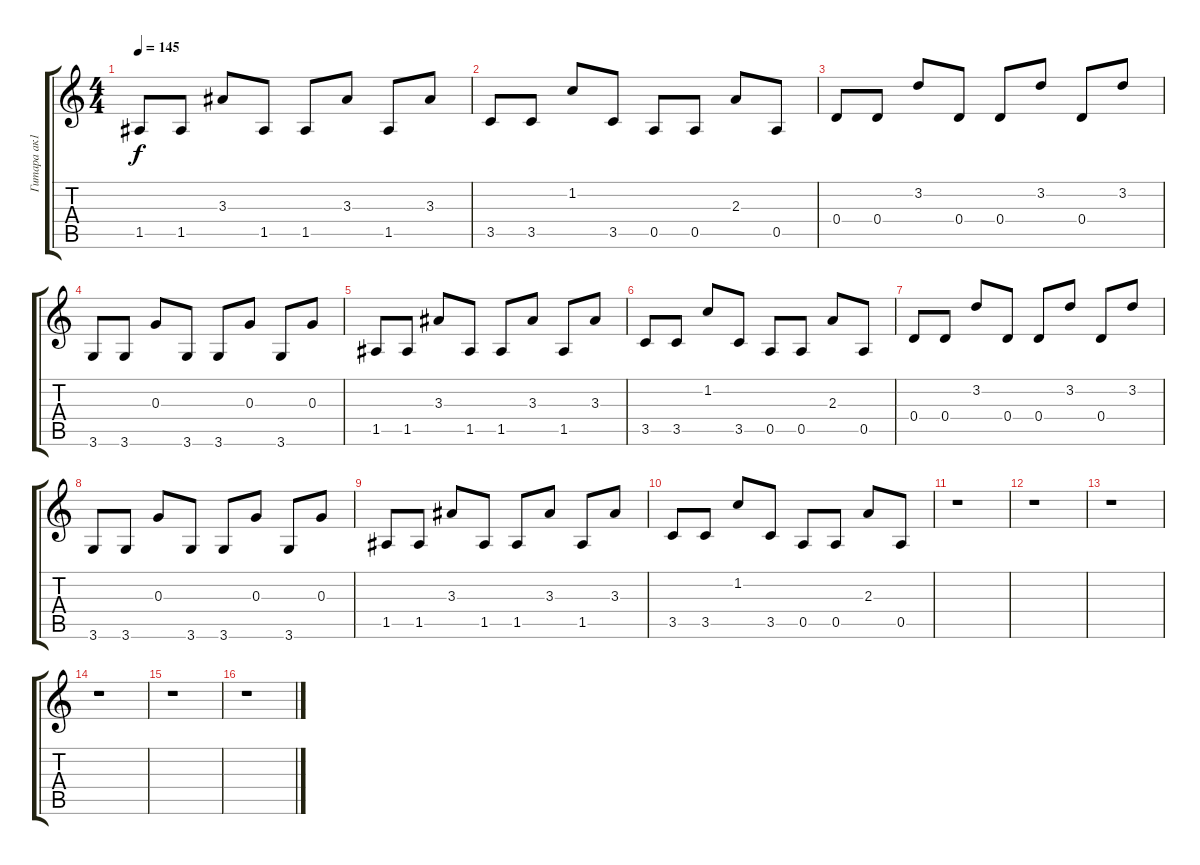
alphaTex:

\track ("Гитара ак1" "Гитара ак1") {instrument electricguitarmuted}
\staff {score tabs}
\tuning (E4 B3 G3 D3 A2 E2) {hide}
\ts (4 4)
\tempo 145
\clef g2
\ks c
1.5.8{dy f} 1.5.8 3.3.8 1.5.8 1.5.8 3.3.8 1.5.8 3.3.8 |
3.5.8 3.5.8 1.2.8 3.5.8 0.5.8 0.5.8 2.3.8 0.5.8 |
0.4.8 0.4.8 3.2.8 0.4.8 0.4.8 3.2.8 0.4.8 3.2.8 |
3.6.8 3.6.8 0.3.8 3.6.8 3.6.8 0.3.8 3.6.8 0.3.8 |
1.5.8 1.5.8 3.3.8 1.5.8 1.5.8 3.3.8 1.5.8 3.3.8 |
3.5.8 3.5.8 1.2.8 3.5.8 0.5.8 0.5.8 2.3.8 0.5.8 |
0.4.8 0.4.8 3.2.8 0.4.8 0.4.8 3.2.8 0.4.8 3.2.8 |
3.6.8 3.6.8 0.3.8 3.6.8 3.6.8 0.3.8 3.6.8 0.3.8 |
1.5.8 1.5.8 3.3.8 1.5.8 1.5.8 3.3.8 1.5.8 3.3.8 |
3.5.8 3.5.8 1.2.8 3.5.8 0.5.8 0.5.8 2.3.8 0.5.8 |
r.1 |
r.1 |
r.1 |
r.1 |
r.1 |
r.1
